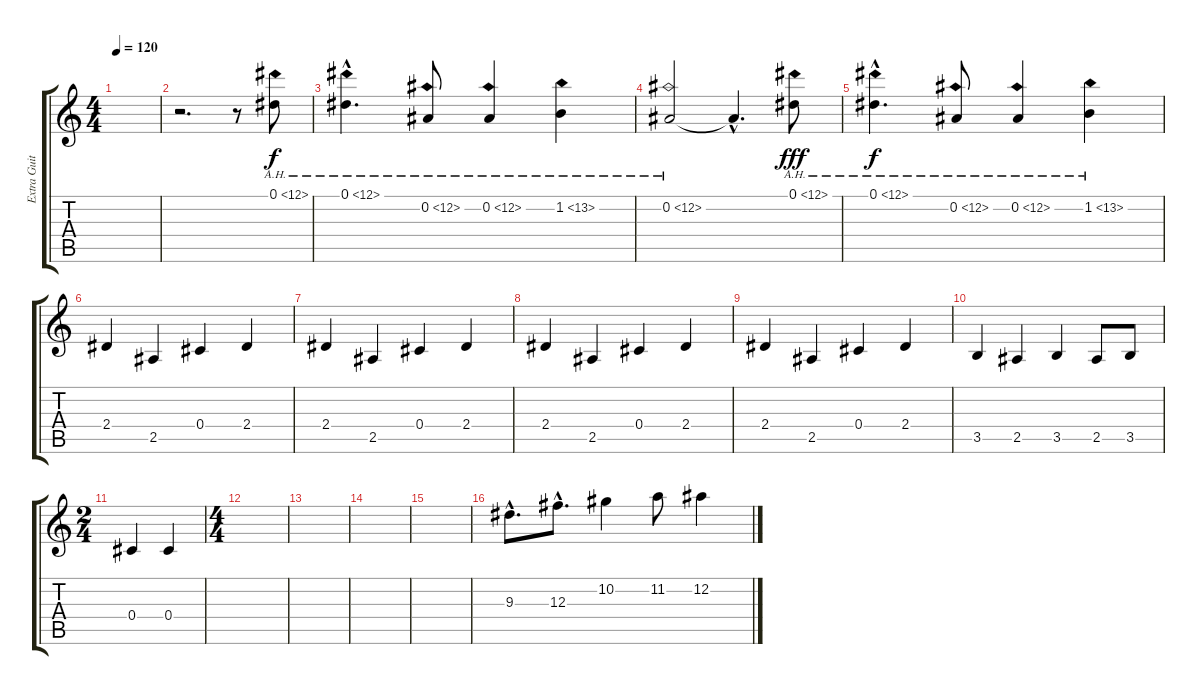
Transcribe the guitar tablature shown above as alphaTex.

\track ("Extra Guitar" "Extra Guit") {instrument distortionguitar}
\staff {score tabs}
\tuning (Eb4 Bb3 Gb3 Db3 Ab2 Eb2) {hide}
\ts (4 4)
\tempo 120
\clef g2
\ks c
|
r.2{d volume 16} r.8 0.1{ah 12}.8 |
0.1{ah 12 hac}.4{d dy f} 0.2{ah 12}.8 0.2{ah 12}.4 1.2{ah 12}.4 |
0.2{ah 12}.2 0.2{hac t}.4{d} 0.1{ah 12}.8{dy fff} |
0.1{ah 12 hac}.4{d dy f} 0.2{ah 12}.8 0.2{ah 12}.4 1.2{ah 12}.4 |
2.4.4{volume 9 instrument distortionguitar} 2.5.4 0.4.4 2.4.4 |
2.4.4 2.5.4 0.4.4 2.4.4 |
2.4.4 2.5.4 0.4.4 2.4.4 |
2.4.4 2.5.4 0.4.4 2.4.4 |
3.5.4 2.5.4 3.5.4 2.5.8 3.5.8 |
\ts (2 4)
0.4.4 0.4.4 |
\ts (4 4)
|
|
|
|
9.3{hac}.8{d volume 16 instrument distortionguitar} 12.3{hac}.8{d} 10.2.4 11.2.8 12.2.4
